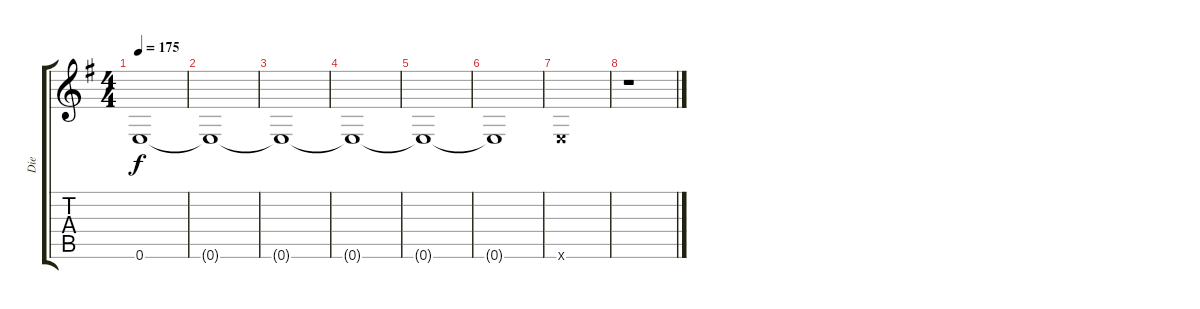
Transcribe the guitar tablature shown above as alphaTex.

\track ("Die" "Die") {instrument overdrivenguitar}
\staff {score tabs}
\tuning (E4 B3 G3 D3 A2 E2) {hide}
\ts (4 4)
\tempo 175
\clef g2
\ks g
0.6{t}.1{dy f} |
0.6{t}.1 |
0.6{t}.1 |
0.6{t}.1 |
0.6{t}.1 |
0.6{t}.1 |
0.6{x}.1 |
r.1
